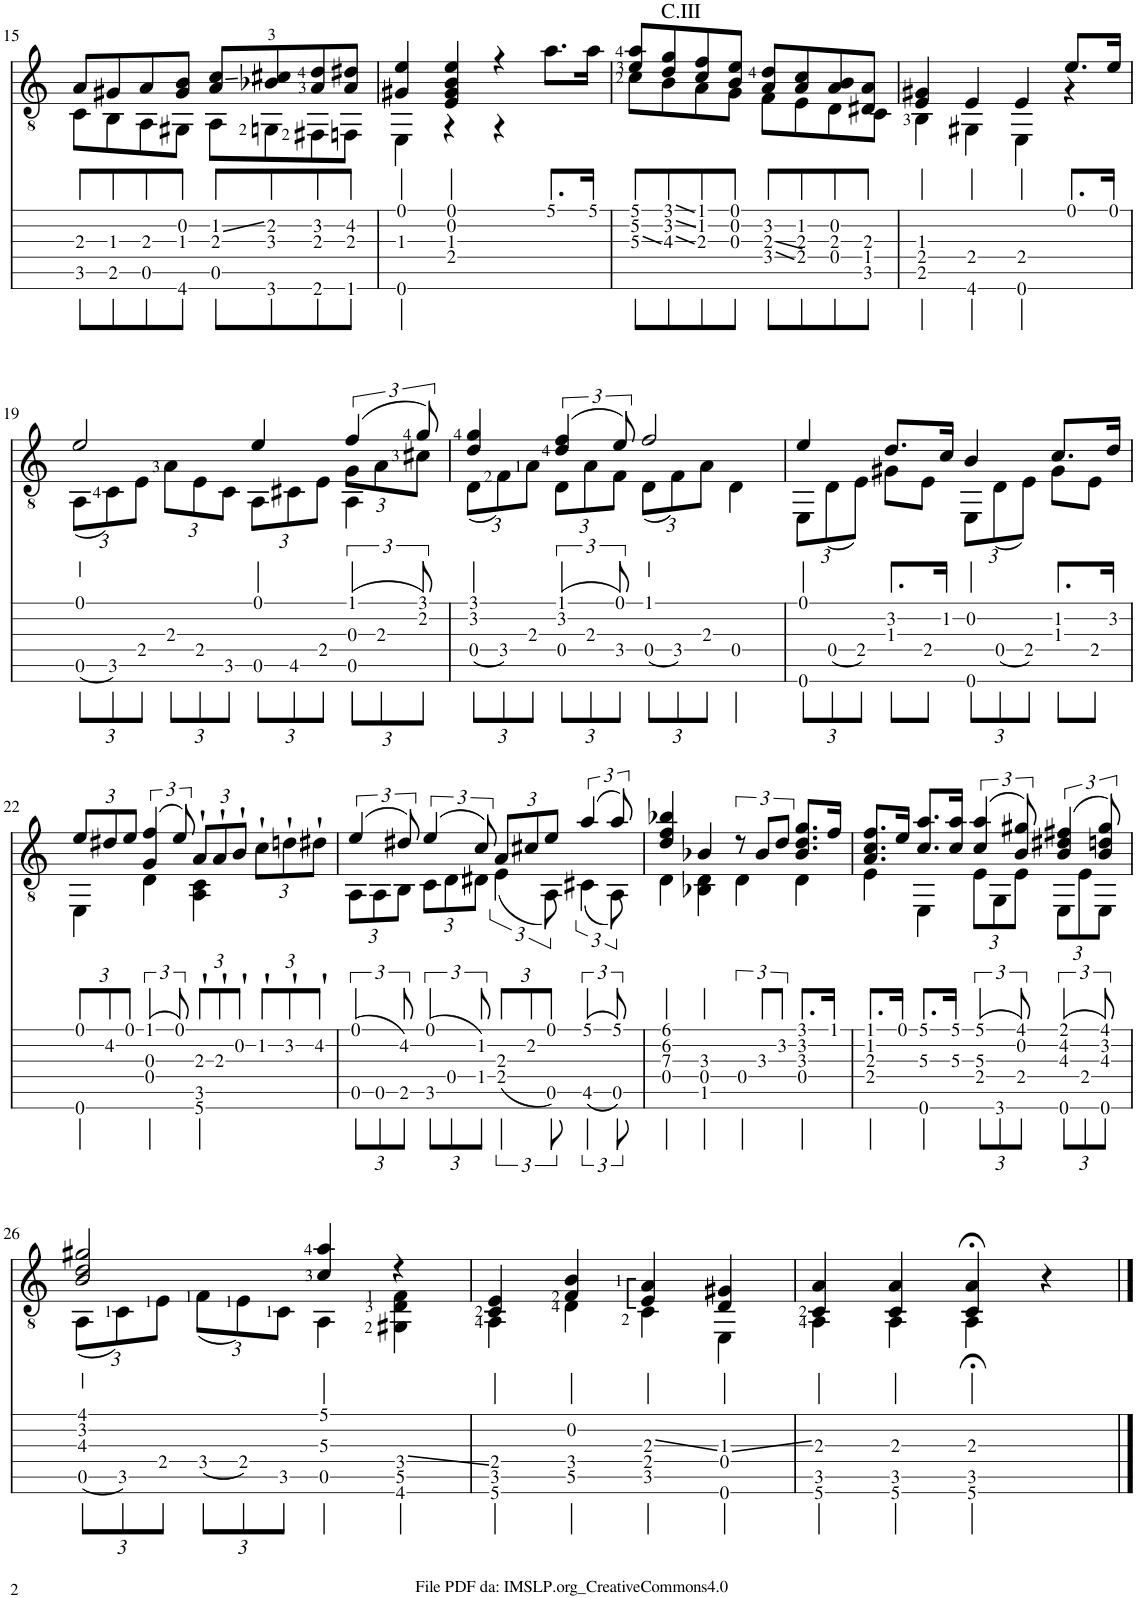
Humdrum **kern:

**kern	**kern
*part2	*part1
*staff2	*staff1
*I"Chitarra classica (Intavolatura)	*I"Guitar
!!LO:PB:g=z
*	*clefGv2
*k[]	*k[]
*M4/4	*M4/4
*met(c)	*met(c)
=15	=15
*^	*^
8A/L	8C\L	8A/L	8C\L
8G#X/	8BB\	8G#X/	8BB\
8A/	8AA\	8A/	8AA\
8G#/ 8B/J	8GG#X\J	8G#/ 8B/J	8GG#X\J
8A/ 8c/L	8AA\L	8A/ 8c/L	8AA\L
8B-X/ 8c#X/	8GGn\	8B-X/ 8c#X/	8GGn\
8A/ 8d/	8FF#X\	8A/ 8d/	8FF#X\
8A/ 8d#X/J	8FFn\J	8A/ 8d#X/J	8FFn\J
=16	=16	=16	=16
4G#X/ 4e/	4EE\	4G#X/ 4e/	4EE\
4E/ 4G#/ 4B/ 4e/	4r	4E/ 4G#/ 4B/ 4e/	4r
4r	4r	4r	4r
8.a/L	4ryy	8.a\L	4ryy
16a/Jk	.	16a\Jk	.
=17	=17	=17	=17
8e/ 8a/L	8c\L	8e/ 8a/L	8c\L
!	!	!LO:TX:a:t=C.III	!
8d/ 8g/	8B\	8d/ 8g/	8B\
8c/ 8f/	8A\	8c/ 8f/	8A\
8B/ 8e/J	8G\J	8B/ 8e/J	8G\J
8A/ 8d/L	8F\L	8A/ 8d/L	8F\L
8A/ 8c/	8E\	8A/ 8c/	8E\
8A/ 8B/	8D\	8A/ 8B/	8D\
8D#X/ 8A/J	8C\J	8D#X/ 8A/J	8C\J
=18	=18	=18	=18
4E/ 4G#X/	4BB\	4E/ 4G#X/	4BB\
4E/	4GG#X\	4E/	4GG#X\
4E/	4EE\	4E/	4EE\
8.e/L	4r	8.e/L	4r
16e/Jk	.	16e/Jk	.
!!LO:LB:g=z
=19	=19	=19	=19
*	*Xbrackettup	*	*Xbrackettup
*	*^	*	*^
2e/	(12AA\L	2.ryy	2e/	(12AA\L	2.ryy
.	12C\)	.	.	12C\)	.
.	12E\J	.	.	12E\J	.
.	12A\L	.	.	12A\L	.
.	12E\	.	.	12E\	.
.	12C\J	.	.	12C\J	.
4e/	12AA\L	.	4e/	12AA\L	.
.	12C#X\	.	.	12C#X\	.
.	12E\J	.	.	12E\J	.
*brackettup	*Xbrackettup	*	*brackettup	*Xbrackettup	*
(6f/	12G\L	4AA\	(6f/	12G\L	4AA\
.	12A\	.	.	12A\	.
12g/)	12c#X\J	.	12g/)	12c#X\J	.
*	*v	*v	*	*	*
*	*	*	*v	*v
=20	=20	=20	=20
4d/ 4g/	(12D\L	4d/ 4g/	(12D\L
.	12F\)	.	12F\)
.	12A\J	.	12A\J
*brackettup	*Xbrackettup	*brackettup	*Xbrackettup
(6d/ 6f/	12D\L	(6d/ 6f/	12D\L
.	12A\	.	12A\
12e/)	12F\J	12e/)	12F\J
2f/	(12D\L	2f/	(12D\L
.	12F\)	.	12F\)
.	12A\J	.	12A\J
.	4D\	.	4D\
=21	=21	=21	=21
4e/	12EE\L	4e/	12EE\L
.	(12D\	.	(12D\
.	12E\J)	.	12E\J)
8.d/L	8G#X\L	8.d/L	8G#X\L
.	8E\J	.	8E\J
16c/Jk	.	16c/Jk	.
4B/	12EE\L	4B/	12EE\L
.	(12D\	.	(12D\
.	12E\J)	.	12E\J)
8.c/L	8G#\L	8.c/L	8G#\L
.	8E\J	.	8E\J
16d/Jk	.	16d/Jk	.
!!LO:LB:g=z	!!
=22	=22	=22	=22
12e/L	4EE\	12e/L	4EE\
12d#X/	.	12d#X/	.
12e/J	.	12e/J	.
*brackettup	*	*brackettup	*
(6G/ 6f/	4D\	(6G/ 6f/	4D\
12e/)	.	12e/)	.
*Xbrackettup	*	*Xbrackettup	*
12A`/L	4AA\ 4C\	12A`/L	4AA\ 4C\
12A`/	.	12A`/	.
12B`/J	.	12B`/J	.
12c`/L	4ryy	12c`\L	4ryy
12dn`/	.	12dn`\	.
12d#X`/J	.	12d#X`\J	.
=23	=23	=23	=23
*brackettup	*Xbrackettup	*brackettup	*Xbrackettup
(6e/	12AA\L	(6e/	12AA\L
.	12AA\	.	12AA\
12d#X/)	12BB\J	12d#X/)	12BB\J
*brackettup	*Xbrackettup	*brackettup	*Xbrackettup
(6e/	12C\L	(6e/	12C\L
.	12D\	.	12D\
12c/)	12D#X\J	12c/)	12D#X\J
*	*brackettup	*	*brackettup
12A/L	(6E\	12A/L	(6E\
12c#X/	.	12c#X/	.
12e/J	12AA\)	12e/J	12AA\)
(6a/	(6C#X\	(6a/	(6C#X\
12a/)	12AA\)	12a/)	12AA\)
=24	=24	=24	=24
4d/ 4f/ 4b-X/	4D\	4d/ 4f/ 4b-X/	4D\
4B-X/	4BB-X\ 4D\	4B-X/	4BB-X\ 4D\
12r	4D\	12r	4D\
12B-/L	.	12B-/L	.
12d/J	.	12d/J	.
8.B-/ 8.d/ 8.g/L	4D\	8.B-/ 8.d/ 8.g/L	4D\
16f/Jk	.	16f/Jk	.
=25	=25	=25	=25
8.A/ 8.c/ 8.f/L	4E\	8.A/ 8.c/ 8.f/L	4E\
16e/Jk	.	16e/Jk	.
8.c/ 8.a/L	4EE\	8.c/ 8.a/L	4EE\
16c/ 16a/Jk	.	16c/ 16a/Jk	.
*	*Xbrackettup	*	*Xbrackettup
(6c/ 6a/	12E\L	(6c/ 6a/	12E\L
.	12GG\	.	12GG\
12B/ 12g#X/)	12E\J	12B/ 12g#X/)	12E\J
*brackettup	*Xbrackettup	*brackettup	*Xbrackettup
(6B/ 6d#X/ 6f#X/	12EE\L	(6B/ 6d#X/ 6f#X/	12EE\L
.	12E\	.	12E\
12B/ 12dn/ 12g#/)	12EE\J	12B/ 12dn/ 12g#/)	12EE\J
!!LO:LB:g=z	!!
=26	=26	=26	=26
2B/ 2d/ 2g#X/	(12AA\L	2B/ 2d/ 2g#X/	(12AA\L
.	12C\)	.	12C\)
.	12E\J	.	12E\J
.	(12F\L	.	(12F\L
.	12E\)	.	12E\)
.	12C\J	.	12C\J
4c/ 4a/	4AA\	4c/ 4a/	4AA\
4r	4GG#X\ 4D\ 4F\	4r	4GG#X\ 4D\ 4F\
=27	=27	=27	=27
4C/ 4E/	4AA\	4C/ 4E/	4AA\
4F/ 4B/	4D\	4F/ 4B/	4D\
4E/ 4A/	4C\	4E/: 4A/:	4C\
4D/ 4G#X/	4EE\	4D/ 4G#X/	4EE\
=28	=28	=28	=28
4C/ 4A/	4AA\	4C/ 4A/	4AA\
4C/ 4A/	4AA\	4C/ 4A/	4AA\
4C/;< 4A/;<	4AA\	4C/;< 4A/;<	4AA\
4r	4ryy	4r	4ryy
*v	*v	*	*
*	*v	*v
==	==
*-	*-
